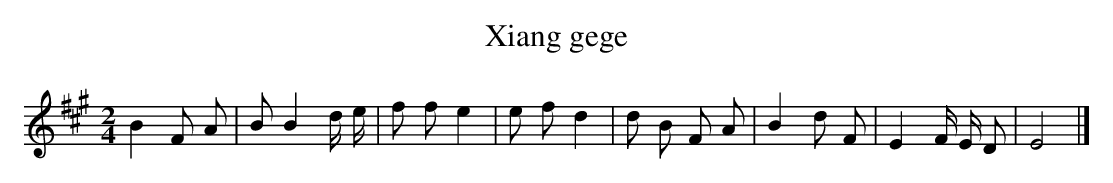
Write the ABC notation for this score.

X:1
T: Xiang gege
L: 1/8
M: 2/4
K: A
B2F A [I:setbarnb 1]|
BB2d/ e/ |
f fe2 |
e fd2 |
d B F A |
B2d F |
E2F/ E/ D |
E4 |]
